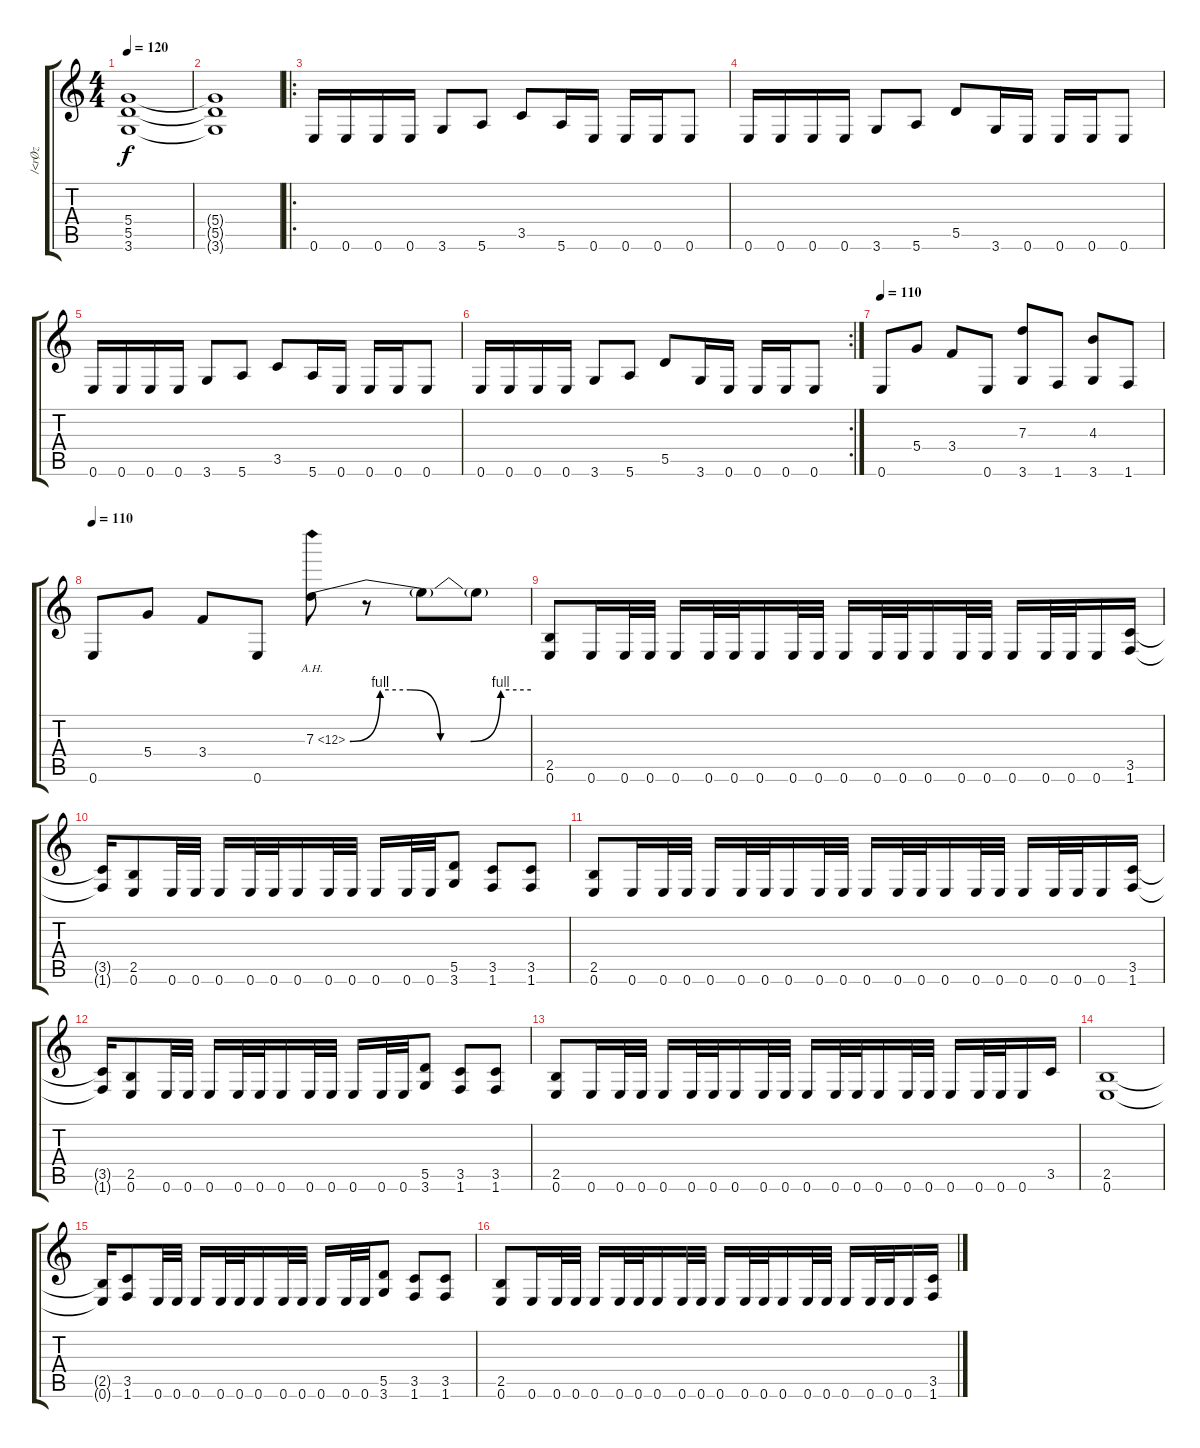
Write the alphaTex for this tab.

\track ("/<rØz" "/<rØz") {instrument distortionguitar}
\staff {score tabs}
\tuning (E4 B3 G3 D3 A2 E2) {hide}
\ts (4 4)
\tempo 120
\clef g2
\ks c
(5.4 5.5 3.6).1{dy f instrument distortionguitar} |
(5.4{t} 5.5{t} 3.6{t}).1 |
\ro
0.6.16 0.6.16 0.6.16 0.6.16 3.6.8 5.6.8 3.5.8 5.6.16 0.6.16 0.6.16 0.6.16 0.6.8 |
0.6.16 0.6.16 0.6.16 0.6.16 3.6.8 5.6.8 5.5.8 3.6.16 0.6.16 0.6.16 0.6.16 0.6.8 |
0.6.16 0.6.16 0.6.16 0.6.16 3.6.8 5.6.8 3.5.8 5.6.16 0.6.16 0.6.16 0.6.16 0.6.8 |
\rc 2
0.6.16 0.6.16 0.6.16 0.6.16 3.6.8 5.6.8 5.5.8 3.6.16 0.6.16 0.6.16 0.6.16 0.6.8 |
\tempo 110
0.6.8{instrument acousticguitarsteel} 5.4.8 3.4.8 0.6.8 (7.3 3.6).8 1.6.8 (4.3 3.6).8 1.6.8 |
\tempo 110
0.6.8{instrument acousticguitarsteel} 5.4.8 3.4.8 0.6.8 7.3{be (custom 0 0 10 4 20 4 30 0 40 0 50 4 60 4) ah 5}.8{instrument distortionguitar} r.8 7.3{t}.8 7.3{t}.8 |
(2.5 0.6).8 0.6.16 0.6.32 0.6.32 0.6.16 0.6.32 0.6.32 0.6.16 0.6.32 0.6.32 0.6.16 0.6.32 0.6.32 0.6.16 0.6.32 0.6.32 0.6.16 0.6.32 0.6.32 0.6.16 (3.5 1.6).16 |
(3.5{t} 1.6{t}).16 (2.5 0.6).8 0.6.32 0.6.32 0.6.16 0.6.32 0.6.32 0.6.16 0.6.32 0.6.32 0.6.16 0.6.32 0.6.32 (5.5 3.6).8 (3.5 1.6).8 (3.5 1.6).8 |
(2.5 0.6).8 0.6.16 0.6.32 0.6.32 0.6.16 0.6.32 0.6.32 0.6.16 0.6.32 0.6.32 0.6.16 0.6.32 0.6.32 0.6.16 0.6.32 0.6.32 0.6.16 0.6.32 0.6.32 0.6.16 (3.5 1.6).16 |
(3.5{t} 1.6{t}).16 (2.5 0.6).8 0.6.32 0.6.32 0.6.16 0.6.32 0.6.32 0.6.16 0.6.32 0.6.32 0.6.16 0.6.32 0.6.32 (5.5 3.6).8 (3.5 1.6).8 (3.5 1.6).8 |
(2.5 0.6).8 0.6.16 0.6.32 0.6.32 0.6.16 0.6.32 0.6.32 0.6.16 0.6.32 0.6.32 0.6.16 0.6.32 0.6.32 0.6.16 0.6.32 0.6.32 0.6.16 0.6.32 0.6.32 0.6.16 3.5.16 |
(2.5 0.6).1 |
(2.5{t} 0.6{t}).16 (3.5 1.6).8 0.6.32 0.6.32 0.6.16 0.6.32 0.6.32 0.6.16 0.6.32 0.6.32 0.6.16 0.6.32 0.6.32 (5.5 3.6).8 (3.5 1.6).8 (3.5 1.6).8 |
(2.5 0.6).8 0.6.16 0.6.32 0.6.32 0.6.16 0.6.32 0.6.32 0.6.16 0.6.32 0.6.32 0.6.16 0.6.32 0.6.32 0.6.16 0.6.32 0.6.32 0.6.16 0.6.32 0.6.32 0.6.16 (3.5 1.6).16
